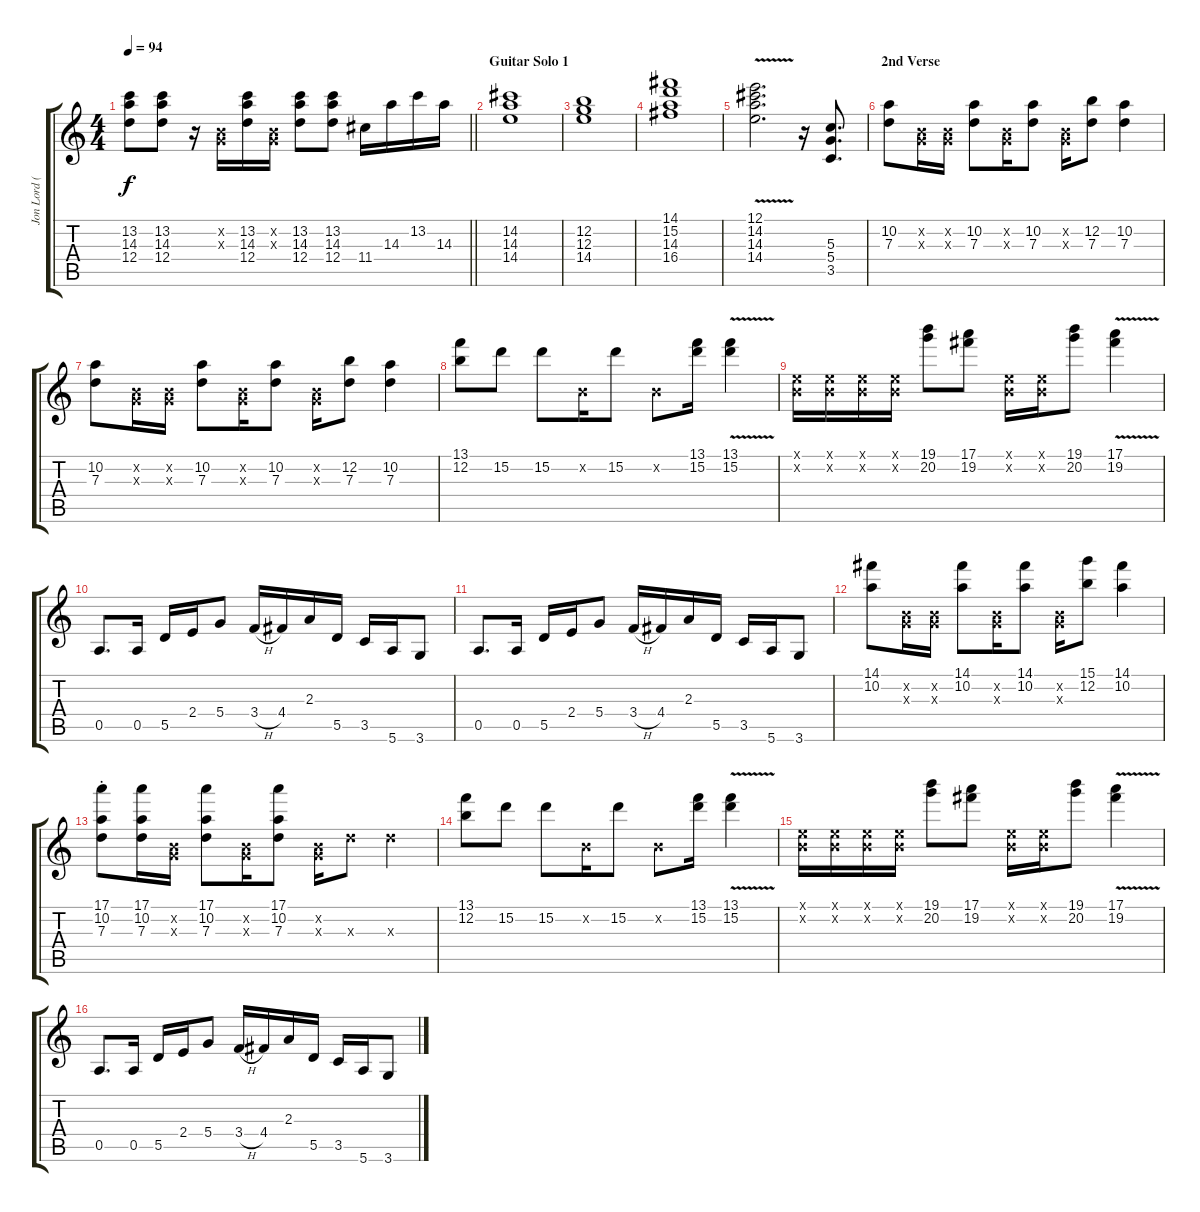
\track ("Jon Lord (Organ)" "Jon Lord (") {instrument rockorgan}
\staff {score tabs}
\tuning (E5 B4 G4 D4 A3 E3) {hide}
\ts (4 4)
\tempo 94
\clef g2
\barLineRight lightlight
\ks c
(13.2 14.3 12.4).8{dy f} (13.2 14.3 12.4).8 r.16 (0.2{x} 0.3{x}).16 (13.2 14.3 12.4).16 (0.2{x} 0.3{x}).16 (13.2 14.3 12.4).8 (13.2 14.3 12.4).8 11.4.16 14.3.16 13.2.16 14.3.16 |
\section ("" "Guitar Solo 1")
(14.2 14.3 14.4).1 |
(12.2 12.3 14.4).1 |
(14.1 15.2 14.3 16.4).1 |
(12.1{v} 14.2{v} 14.3{v} 14.4).2{d} r.16 (5.3 5.4 3.5).8{d} |
\section ("" "2nd Verse")
(10.2 7.3).8 (0.2{x} 0.3{x}).16 (0.2{x} 0.3{x}).16 (10.2 7.3).8 (0.2{x} 0.3{x}).16 (10.2 7.3).8 (0.2{x} 0.3{x}).16 (12.2 7.3).8 (10.2 7.3).4 |
(10.2 7.3).8 (0.2{x} 0.3{x}).16 (0.2{x} 0.3{x}).16 (10.2 7.3).8 (0.2{x} 0.3{x}).16 (10.2 7.3).8 (0.2{x} 0.3{x}).16 (12.2 7.3).8 (10.2 7.3).4 |
(13.1 12.2).8 15.2.8 15.2.8 0.2{x}.16 15.2.8 0.2{x}.8 (13.1 15.2).16 (13.1{v} 15.2).4 |
(0.1{x} 0.2{x}).16 (0.1{x} 0.2{x}).16 (0.1{x} 0.2{x}).16 (0.1{x} 0.2{x}).16 (19.1 20.2).8 (17.1 19.2).8 (0.1{x} 0.2{x}).16 (0.1{x} 0.2{x}).16 (19.1 20.2).8 (17.1{v} 19.2{v}).4 |
0.5.8{d} 0.5.16 5.5.16 2.4.16 5.4.8 3.4{h}.16 4.4.16 2.3.16 5.5.16 3.5.16 5.6.16 3.6.8 |
0.5.8{d} 0.5.16 5.5.16 2.4.16 5.4.8 3.4{h}.16 4.4.16 2.3.16 5.5.16 3.5.16 5.6.16 3.6.8 |
(14.1 10.2).8 (0.2{x} 0.3{x}).16 (0.2{x} 0.3{x}).16 (14.1 10.2).8 (0.2{x} 0.3{x}).16 (14.1 10.2).8 (0.2{x} 0.3{x}).16 (15.1 12.2).8 (14.1 10.2).4 |
(17.1{st} 10.2{st} 7.3{st}).8 (17.1 10.2 7.3).16 (0.2{x} 0.3{x}).16 (17.1 10.2 7.3).8 (0.2{x} 0.3{x}).16 (17.1 10.2 7.3).8 (0.2{x} 0.3{x}).16 7.3{x}.8 7.3{x}.4 |
(13.1 12.2).8 15.2.8 15.2.8 0.2{x}.16 15.2.8 0.2{x}.8 (13.1 15.2).16 (13.1{v} 15.2).4 |
(0.1{x} 0.2{x}).16 (0.1{x} 0.2{x}).16 (0.1{x} 0.2{x}).16 (0.1{x} 0.2{x}).16 (19.1 20.2).8 (17.1 19.2).8 (0.1{x} 0.2{x}).16 (0.1{x} 0.2{x}).16 (19.1 20.2).8 (17.1{v} 19.2{v}).4 |
0.5.8{d} 0.5.16 5.5.16 2.4.16 5.4.8 3.4{h}.16 4.4.16 2.3.16 5.5.16 3.5.16 5.6.16 3.6.8
